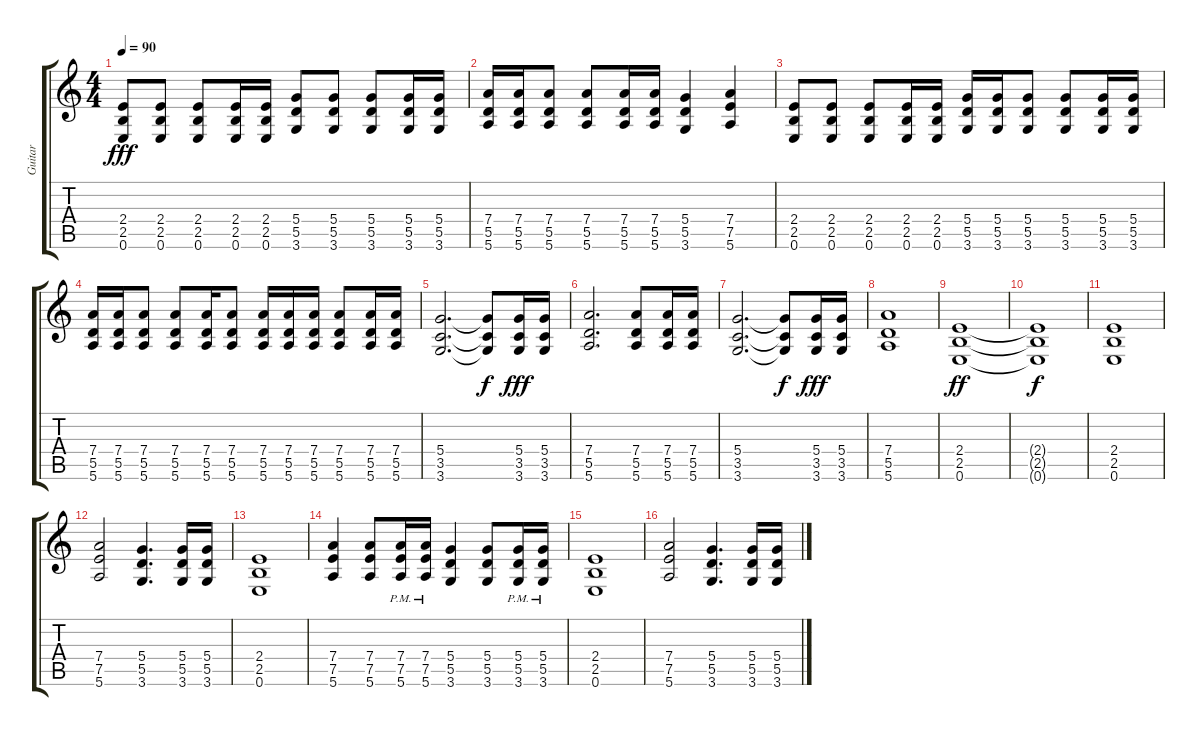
\track ("Guitar" "Guitar") {instrument distortionguitar}
\staff {score tabs}
\tuning (E4 B3 G3 D3 A2 E2) {hide}
\ts (4 4)
\tempo 90
\clef g2
\ks c
(2.4 2.5 0.6).8{dy fff} (2.4 2.5 0.6).8 (2.4 2.5 0.6).8 (2.4 2.5 0.6).16 (2.4 2.5 0.6).16 (5.4 5.5 3.6).8 (5.4 5.5 3.6).8 (5.4 5.5 3.6).8 (5.4 5.5 3.6).16 (5.4 5.5 3.6).16 |
(7.4 5.5 5.6).16 (7.4 5.5 5.6).16 (7.4 5.5 5.6).8 (7.4 5.5 5.6).8 (7.4 5.5 5.6).16 (7.4 5.5 5.6).16 (5.4 5.5 3.6).4 (7.4 7.5 5.6).4 |
(2.4 2.5 0.6).8 (2.4 2.5 0.6).8 (2.4 2.5 0.6).8 (2.4 2.5 0.6).16 (2.4 2.5 0.6).16 (5.4 5.5 3.6).16 (5.4 5.5 3.6).16 (5.4 5.5 3.6).8 (5.4 5.5 3.6).8 (5.4 5.5 3.6).16 (5.4 5.5 3.6).16 |
(7.4 5.5 5.6).16 (7.4 5.5 5.6).16 (7.4 5.5 5.6).8 (7.4 5.5 5.6).8 (7.4 5.5 5.6).16 (7.4 5.5 5.6).8 (7.4 5.5 5.6).16 (7.4 5.5 5.6).16 (7.4 5.5 5.6).16 (7.4 5.5 5.6).8 (7.4 5.5 5.6).16 (7.4 5.5 5.6).16 |
(5.4 3.5 3.6).2{d} (5.4{t} 3.5{t} 3.6{t}).8{dy f} (5.4 3.5 3.6).16{dy fff} (5.4 3.5 3.6).16 |
(7.4 5.5 5.6).2{d} (7.4 5.5 5.6).8 (7.4 5.5 5.6).16 (7.4 5.5 5.6).16 |
(5.4 3.5 3.6).2{d} (5.4{t} 3.5{t} 3.6{t}).8{dy f} (5.4 3.5 3.6).16{dy fff} (5.4 3.5 3.6).16 |
(7.4 5.5 5.6).1 |
(2.4 2.5 0.6).1{dy ff} |
(2.4{t} 2.5{t} 0.6{t}).1{dy f volume 0} |
(2.4 2.5 0.6).1{volume 13} |
(7.4 7.5 5.6).2 (5.4 5.5 3.6).4{d} (5.4 5.5 3.6).16 (5.4 5.5 3.6).16 |
(2.4 2.5 0.6).1 |
(7.4 7.5 5.6).4 (7.4 7.5 5.6).8 (7.4{pm} 7.5{pm} 5.6{pm}).16 (7.4{pm} 7.5{pm} 5.6{pm}).16 (5.4 5.5 3.6).4 (5.4 5.5 3.6).8 (5.4{pm} 5.5{pm} 3.6{pm}).16 (5.4{pm} 5.5{pm} 3.6{pm}).16 |
(2.4 2.5 0.6).1 |
(7.4 7.5 5.6).2 (5.4 5.5 3.6).4{d} (5.4 5.5 3.6).16 (5.4 5.5 3.6).16
